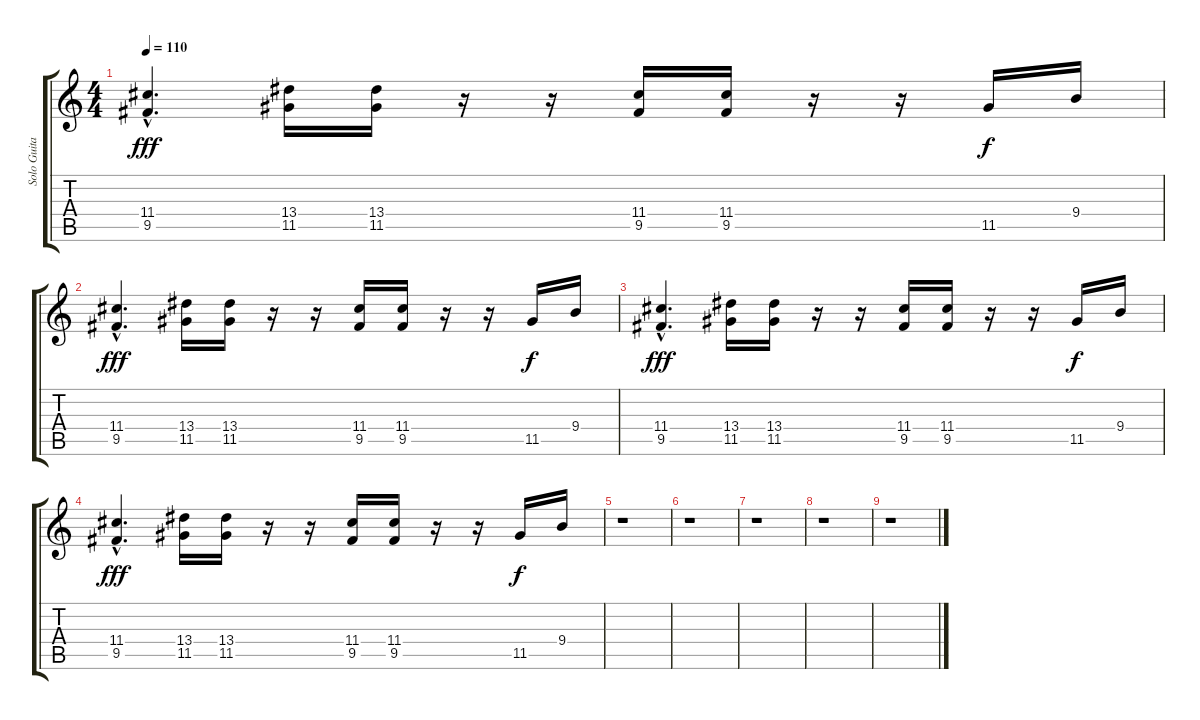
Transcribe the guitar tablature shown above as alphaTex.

\track ("Solo Guitar" "Solo Guita") {instrument overdrivenguitar}
\staff {score tabs}
\tuning (E4 B3 G3 D3 A2 E2) {hide}
\ts (4 4)
\tempo 110
\clef g2
\ks c
(11.4{hac} 9.5{hac}).4{d dy fff} (13.4 11.5).16 (13.4 11.5).16 r.16 r.16 (11.4 9.5).16 (11.4 9.5).16 r.16 r.16 11.5.16{dy f} 9.4.16 |
(11.4{hac} 9.5{hac}).4{d dy fff} (13.4 11.5).16 (13.4 11.5).16 r.16 r.16 (11.4 9.5).16 (11.4 9.5).16 r.16 r.16 11.5.16{dy f} 9.4.16 |
(11.4{hac} 9.5{hac}).4{d dy fff} (13.4 11.5).16 (13.4 11.5).16 r.16 r.16 (11.4 9.5).16 (11.4 9.5).16 r.16 r.16 11.5.16{dy f} 9.4.16 |
(11.4{hac} 9.5{hac}).4{d dy fff} (13.4 11.5).16 (13.4 11.5).16 r.16 r.16 (11.4 9.5).16 (11.4 9.5).16 r.16 r.16 11.5.16{dy f} 9.4.16 |
r.1 |
r.1 |
r.1 |
r.1 |
r.1
